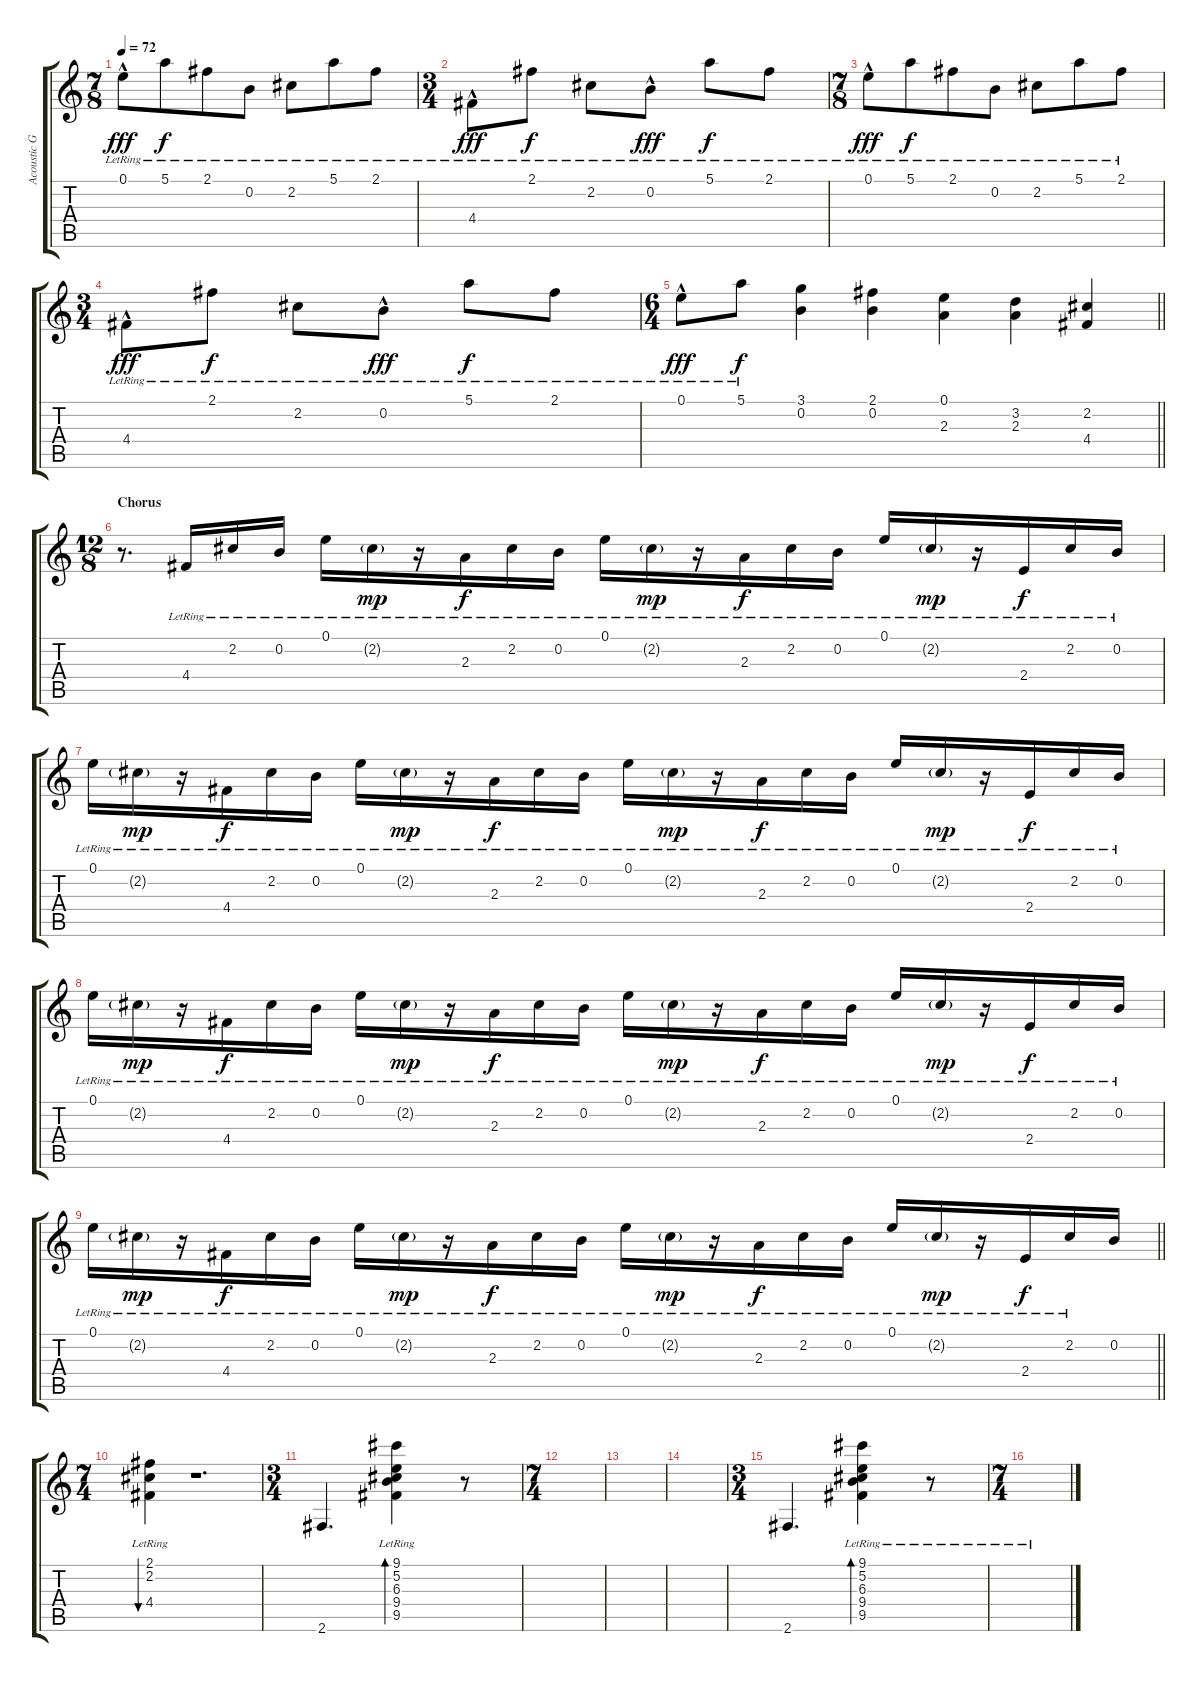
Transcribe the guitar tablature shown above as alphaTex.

\track ("Acoustic Guitar" "Acoustic G") {instrument acousticguitarnylon}
\staff {score tabs}
\tuning (E4 B3 G3 D3 A2 E2) {hide}
\ts (7 8)
\tempo 72
\clef g2
\ks c
0.1{hac lr}.8{dy fff} 5.1{lr}.8{dy f} 2.1{lr}.8 0.2{lr}.8 2.2{lr}.8 5.1{lr}.8 2.1{lr}.8 |
\ts (3 4)
4.4{hac lr}.8{dy fff} 2.1{lr}.8{dy f} 2.2{lr}.8 0.2{hac lr}.8{dy fff} 5.1{lr}.8{dy f} 2.1{lr}.8 |
\ts (7 8)
0.1{hac lr}.8{dy fff} 5.1{lr}.8{dy f} 2.1{lr}.8 0.2{lr}.8 2.2{lr}.8 5.1{lr}.8 2.1{lr}.8 |
\ts (3 4)
4.4{hac lr}.8{dy fff} 2.1{lr}.8{dy f} 2.2{lr}.8 0.2{hac lr}.8{dy fff} 5.1{lr}.8{dy f} 2.1{lr}.8 |
\ts (6 4)
\barLineRight lightlight
0.1{hac lr}.8{dy fff} 5.1{lr}.8{dy f} (3.1 0.2).4 (2.1 0.2).4 (0.1 2.3).4 (3.2 2.3).4 (2.2 4.4).4 |
\ts (12 8)
\section ("" "Chorus")
r.8{d} 4.4{lr}.16 2.2{lr}.16 0.2{lr}.16 0.1{lr}.16 2.2{g lr}.16{dy mp} r.16 2.3{lr}.16{dy f} 2.2{lr}.16 0.2{lr}.16 0.1{lr}.16 2.2{g lr}.16{dy mp} r.16 2.3{lr}.16{dy f} 2.2{lr}.16 0.2{lr}.16 0.1{lr}.16 2.2{g lr}.16{dy mp} r.16 2.4{lr}.16{dy f} 2.2{lr}.16 0.2{lr}.16 |
0.1{lr}.16 2.2{g lr}.16{dy mp} r.16 4.4{lr}.16{dy f} 2.2{lr}.16 0.2{lr}.16 0.1{lr}.16 2.2{g lr}.16{dy mp} r.16 2.3{lr}.16{dy f} 2.2{lr}.16 0.2{lr}.16 0.1{lr}.16 2.2{g lr}.16{dy mp} r.16 2.3{lr}.16{dy f} 2.2{lr}.16 0.2{lr}.16 0.1{lr}.16 2.2{g lr}.16{dy mp} r.16 2.4{lr}.16{dy f} 2.2{lr}.16 0.2{lr}.16 |
0.1{lr}.16 2.2{g lr}.16{dy mp} r.16 4.4{lr}.16{dy f} 2.2{lr}.16 0.2{lr}.16 0.1{lr}.16 2.2{g lr}.16{dy mp} r.16 2.3{lr}.16{dy f} 2.2{lr}.16 0.2{lr}.16 0.1{lr}.16 2.2{g lr}.16{dy mp} r.16 2.3{lr}.16{dy f} 2.2{lr}.16 0.2{lr}.16 0.1{lr}.16 2.2{g lr}.16{dy mp} r.16 2.4{lr}.16{dy f} 2.2{lr}.16 0.2{lr}.16 |
\barLineRight lightlight
0.1{lr}.16 2.2{g lr}.16{dy mp} r.16 4.4{lr}.16{dy f} 2.2{lr}.16 0.2{lr}.16 0.1{lr}.16 2.2{g lr}.16{dy mp} r.16 2.3{lr}.16{dy f} 2.2{lr}.16 0.2{lr}.16 0.1{lr}.16 2.2{g lr}.16{dy mp} r.16 2.3{lr}.16{dy f} 2.2{lr}.16 0.2{lr}.16 0.1{lr}.16 2.2{g lr}.16{dy mp} r.16 2.4{lr}.16{dy f} 2.2{lr}.16 0.2.16 |
\ts (7 4)
\section ("" "")
(2.1{lr} 2.2{lr} 4.4{lr}).4{bu 240} r.1{d} |
\ts (3 4)
2.6.4{d} (9.1 5.2 6.3 9.4 9.5{lr}).4{bd 60} r.8 |
\ts (7 4)
|
|
|
\ts (3 4)
2.6.4{d} (9.1 5.2 6.3 9.4 9.5{lr}).4{bd 60} r.8 |
\ts (7 4)
